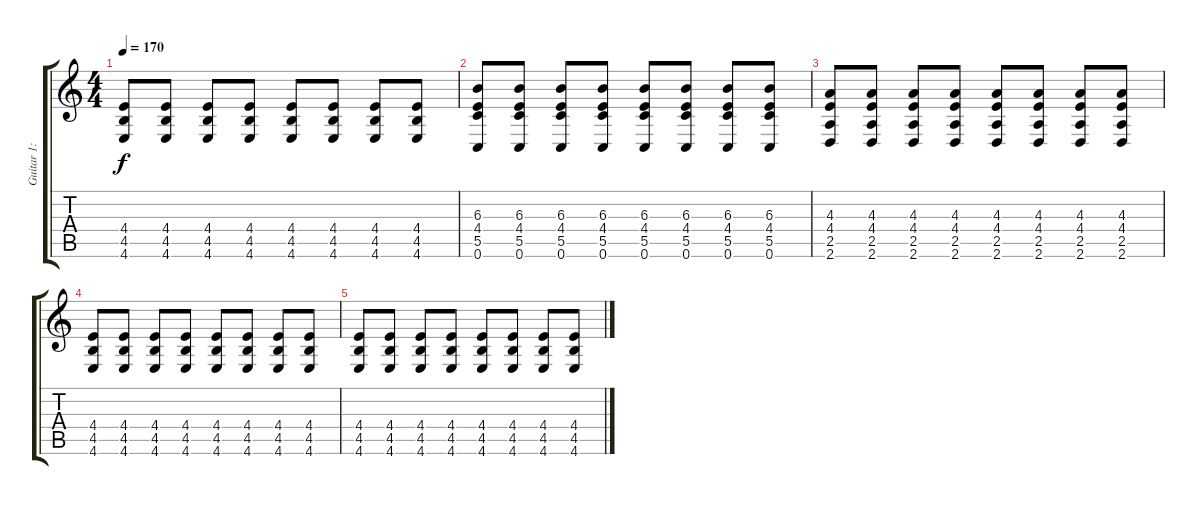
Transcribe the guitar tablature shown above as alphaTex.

\track ("Guitar 1: Johan" "Guitar 1: ") {instrument overdrivenguitar}
\staff {score tabs}
\tuning (D4 A3 F3 C3 G2 C2) {hide}
\ts (4 4)
\tempo 170
\clef g2
\ks c
(4.4 4.5 4.6).8{dy f} (4.4 4.5 4.6).8 (4.4 4.5 4.6).8 (4.4 4.5 4.6).8 (4.4 4.5 4.6).8 (4.4 4.5 4.6).8 (4.4 4.5 4.6).8 (4.4 4.5 4.6).8 |
(6.3 4.4 5.5 0.6).8{volume 0} (6.3 4.4 5.5 0.6).8 (6.3 4.4 5.5 0.6).8 (6.3 4.4 5.5 0.6).8 (6.3 4.4 5.5 0.6).8 (6.3 4.4 5.5 0.6).8 (6.3 4.4 5.5 0.6).8 (6.3 4.4 5.5 0.6).8 |
(4.3 4.4 2.5 2.6).8 (4.3 4.4 2.5 2.6).8 (4.3 4.4 2.5 2.6).8 (4.3 4.4 2.5 2.6).8 (4.3 4.4 2.5 2.6).8 (4.3 4.4 2.5 2.6).8 (4.3 4.4 2.5 2.6).8 (4.3 4.4 2.5 2.6).8 |
(4.4 4.5 4.6).8 (4.4 4.5 4.6).8 (4.4 4.5 4.6).8 (4.4 4.5 4.6).8 (4.4 4.5 4.6).8 (4.4 4.5 4.6).8 (4.4 4.5 4.6).8 (4.4 4.5 4.6).8 |
(4.4 4.5 4.6).8 (4.4 4.5 4.6).8 (4.4 4.5 4.6).8 (4.4 4.5 4.6).8 (4.4 4.5 4.6).8 (4.4 4.5 4.6).8 (4.4 4.5 4.6).8 (4.4 4.5 4.6).8
